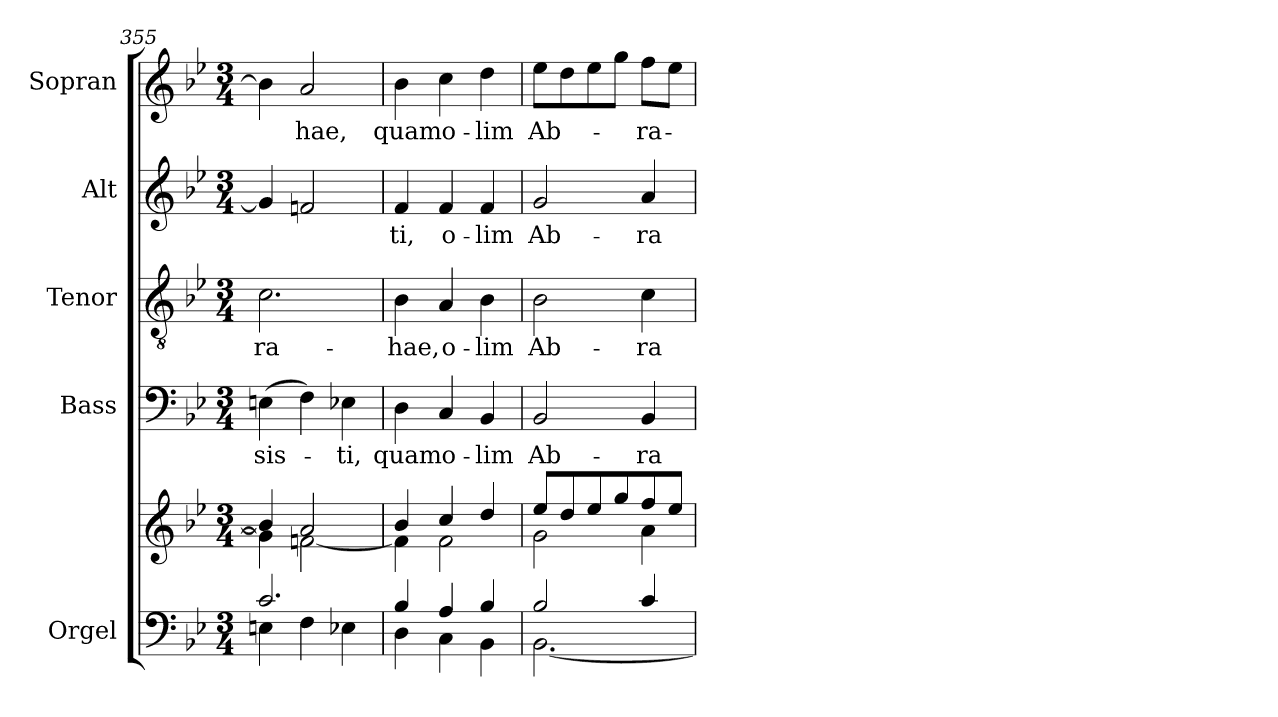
**kern	**kern	**kern	**text	**kern	**text	**kern	**text	**kern	**text
*part5	*part5	*part4	*part4	*part3	*part3	*part2	*part2	*part1	*part1
*staff6	*staff5	*staff4	*staff4	*staff3	*staff3	*staff2	*staff2	*staff1	*staff1
*I"Orgel	*	*I"Bass	*	*I"Tenor	*	*I"Alt	*	*I"Sopran	*
*I'Org.	*	*I'B.	*	*I'T.	*	*I'A.	*	*I'S.	*
*clefF4	*clefG2	*clefF4	*	*clefGv2	*	*clefG2	*	*clefG2	*
*k[b-e-]	*k[b-e-]	*k[b-e-]	*	*k[b-e-]	*	*k[b-e-]	*	*k[b-e-]	*
*B-:	*B-:	*B-:	*	*B-:	*	*B-:	*	*B-:	*
*M3/4	*M3/4	*M3/4	*	*M3/4	*	*M3/4	*	*M3/4	*
=355	=355	=355	=355	=355	=355	=355	=355	=355	=355
*^	*^	*	*	*	*	*	*	*	*
!	!	!	!	!	!LO:LY:b	!	!LO:LY:b	!	!	!	!
2.c/	4En\	4b-/]	4g\]	(>4En\	-sis-	2.c\	-ra-	4g/]	.	4b-\]	.
!	!	!	!	!	!	!	!	!	!	!	!LO:LY:b
.	4F\	2a/	[<2fn\	4F\)	.	.	.	2fn/	.	2a/	-hae,
!	!	!	!	!	!LO:LY:b	!	!	!	!	!	!
.	4E-X\	.	.	4E-X\	-ti,	.	.	.	.	.	.
=356	=356	=356	=356	=356	=356	=356	=356	=356	=356	=356	=356
!	!	!	!	!	!LO:LY:b	!	!LO:LY:b	!	!LO:LY:b	!	!LO:LY:b
4B-/	4D\	4b-/	4f\]	4D\	quam	4B-\	-hae,	4f/	-ti,	4b-\	quam
!	!	!	!	!	!LO:LY:b	!	!LO:LY:b	!	!LO:LY:b	!	!LO:LY:b
4A/	4C\	4cc/	2f\	4C/	o-	4A/	o-	4f/	o-	4cc\	o-
!	!	!	!	!	!LO:LY:b	!	!LO:LY:b	!	!LO:LY:b	!	!LO:LY:b
4B-/	4BB-\	4dd/	.	4BB-/	-lim	4B-\	-lim	4f/	-lim	4dd\	-lim
=357	=357	=357	=357	=357	=357	=357	=357	=357	=357	=357	=357
!	!	!	!	!	!LO:LY:b	!	!LO:LY:b	!	!LO:LY:b	!	!LO:LY:b
2B-/	[<2.BB-\	8ee-/L	2g\	2BB-/	Ab-	2B-\	Ab-	2g/	Ab-	8ee-\L	Ab-
.	.	8dd/	.	.	.	.	.	.	.	8dd\	.
.	.	8ee-/	.	.	.	.	.	.	.	8ee-\	.
.	.	8gg/	.	.	.	.	.	.	.	8gg\J	.
!	!	!	!	!	!LO:LY:b	!	!LO:LY:b	!	!LO:LY:b	!	!LO:LY:b
4c/	.	8ff/	4a\	4BB-/	-ra-	4c\	-ra-	4a/	-ra-	8ff\L	-ra-
.	.	8ee-/J	.	.	.	.	.	.	.	8ee-\J	.
*v	*v	*	*	*	*	*	*	*	*	*	*
*	*v	*v	*	*	*	*	*	*	*	*
=	=	=	=	=	=	=	=	=	=
*-	*-	*-	*-	*-	*-	*-	*-	*-	*-
